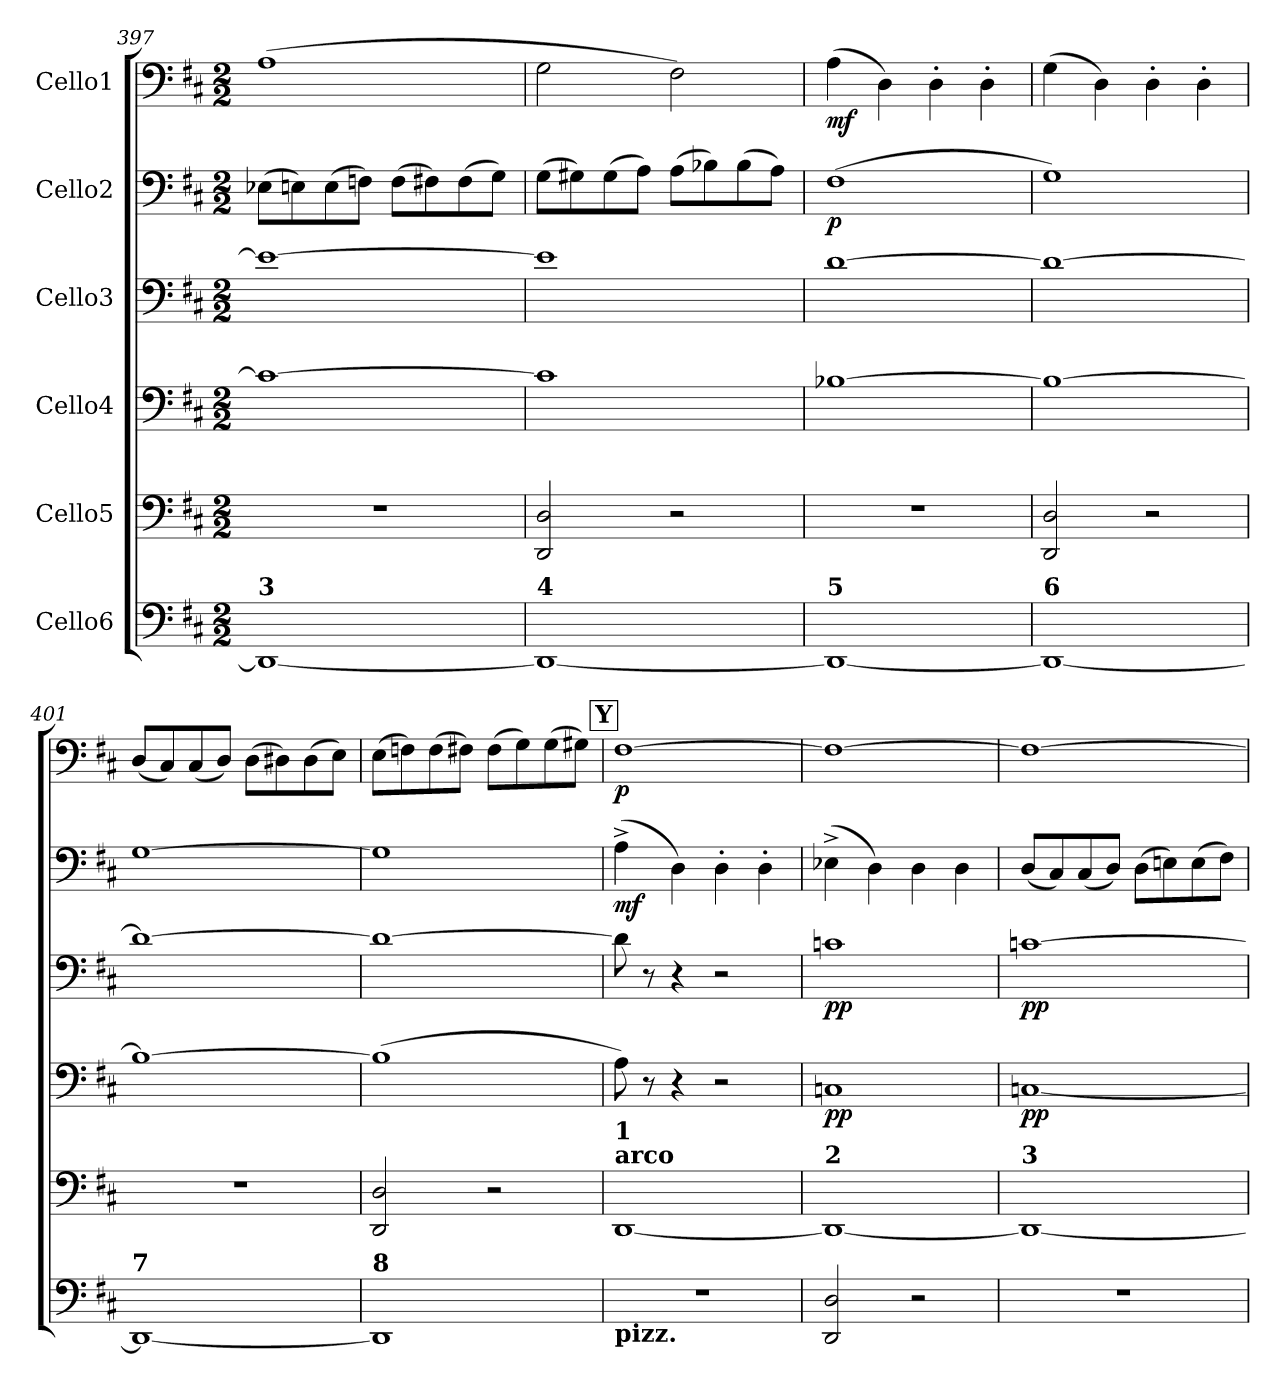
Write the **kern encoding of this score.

**kern	**kern	**kern	**dynam	**kern	**dynam	**kern	**dynam	**kern	**dynam
*part6	*part5	*part4	*part4	*part3	*part3	*part2	*part2	*part1	*part1
*staff6	*staff5	*staff4	*staff4	*staff3	*staff3	*staff2	*staff2	*staff1	*staff1
*I"Cello6	*I"Cello5	*I"Cello4	*	*I"Cello3	*	*I"Cello2	*	*I"Cello1	*
*clefF4	*clefF4	*clefF4	*	*clefF4	*	*clefF4	*	*clefF4	*
*k[f#c#]	*k[f#c#]	*k[f#c#]	*	*k[f#c#]	*	*k[f#c#]	*	*k[f#c#]	*
*D:	*D:	*D:	*	*D:	*	*D:	*	*D:	*
*M2/2	*M2/2	*M2/2	*	*M2/2	*	*M2/2	*	*M2/2	*
=397	=397	=397	=397	=397	=397	=397	=397	=397	=397
!LO:TX:a:B:t=3	!	!	!	!	!	!	!	!	!
1DD_	1r	1c_	.	1e-_	.	(8E-X\L	.	(1A	.
.	.	.	.	.	.	8En\)	.	.	.
.	.	.	.	.	.	(8E\	.	.	.
.	.	.	.	.	.	8Fn\J)	.	.	.
.	.	.	.	.	.	(8F\L	.	.	.
.	.	.	.	.	.	8F#X\)	.	.	.
.	.	.	.	.	.	(8F#\	.	.	.
.	.	.	.	.	.	8G\J)	.	.	.
=398	=398	=398	=398	=398	=398	=398	=398	=398	=398
!LO:TX:a:B:t=4	!	!	!	!	!	!	!	!	!
1DD_	2DD/ 2D/	1c]	.	1e-]	.	(8G\L	.	2G\	.
.	.	.	.	.	.	8G#X\)	.	.	.
.	.	.	.	.	.	(8G#\	.	.	.
.	.	.	.	.	.	8A\J)	.	.	.
.	2r	.	.	.	.	(8A\L	.	2F#\)	.
.	.	.	.	.	.	8B-X\)	.	.	.
.	.	.	.	.	.	(8B-\	.	.	.
.	.	.	.	.	.	8A\J)	.	.	.
!!LO:PB:g=z
=399	=399	=399	=399	=399	=399	=399	=399	=399	=399
!LO:TX:a:B:t=5	!	!	!	!	!	!	!	!	!
!	!	!	!	!	!	!	!LO:DY:b	!	!LO:DY:b
1DD_	1r	[1B-X	.	[1d	.	(1F#	p	(4A\	mf
.	.	.	.	.	.	.	.	4D\)	.
.	.	.	.	.	.	.	.	4D'\	.
.	.	.	.	.	.	.	.	4D'\	.
=400	=400	=400	=400	=400	=400	=400	=400	=400	=400
!LO:TX:a:B:t=6	!	!	!	!	!	!	!	!	!
1DD_	2DD/ 2D/	1B-_	.	1d_	.	1G)	.	(4G\	.
.	.	.	.	.	.	.	.	4D\)	.
.	2r	.	.	.	.	.	.	4D'\	.
.	.	.	.	.	.	.	.	4D'\	.
=401	=401	=401	=401	=401	=401	=401	=401	=401	=401
!LO:TX:a:B:t=7	!	!	!	!	!	!	!	!	!
1DD_	1r	1B-_	.	1d_	.	[1G	.	(8D/L	.
.	.	.	.	.	.	.	.	8C#/)	.
.	.	.	.	.	.	.	.	(8C#/	.
.	.	.	.	.	.	.	.	8D/J)	.
.	.	.	.	.	.	.	.	(8D\L	.
.	.	.	.	.	.	.	.	8D#X\)	.
.	.	.	.	.	.	.	.	(8D#\	.
.	.	.	.	.	.	.	.	8E\J)	.
=402	=402	=402	=402	=402	=402	=402	=402	=402	=402
!LO:TX:a:B:t=8	!	!	!	!	!	!	!	!	!
1DD]	2DD/ 2D/	(1B-]	.	1d_	.	1G]	.	(8E\L	.
.	.	.	.	.	.	.	.	8Fn\)	.
.	.	.	.	.	.	.	.	(8F\	.
.	.	.	.	.	.	.	.	8F#X\J)	.
.	2r	.	.	.	.	.	.	(8F#\L	.
.	.	.	.	.	.	.	.	8G\)	.
.	.	.	.	.	.	.	.	(8G\	.
.	.	.	.	.	.	.	.	8G#X\J)	.
!!LO:REH:place=s1:a:B:fs=15.4267:t=Y
=403	=403	=403	=403	=403	=403	=403	=403	=403	=403
!	!LO:TX:a:B:t=arco	!	!	!	!	!	!	!	!
!	!LO:TX:a:B:t=1	!	!	!	!	!	!	!	!
!LO:TX:b:B:t=pizz.	!	!	!	!	!	!	!	!	!
!	!	!	!	!	!	!	!LO:DY:b	!	!LO:DY:b
1r	[1DD	8A\)	.	8d\]	.	(4A^\	mf	[1F#	p
.	.	8r	.	8r	.	.	.	.	.
.	.	4r	.	4r	.	4D\)	.	.	.
.	.	2r	.	2r	.	4D'\	.	.	.
.	.	.	.	.	.	4D'\	.	.	.
=404	=404	=404	=404	=404	=404	=404	=404	=404	=404
!	!LO:TX:a:B:t=2	!	!	!	!	!	!	!	!
!	!	!	!LO:DY:b	!	!LO:DY:b	!	!	!	!
2DD/ 2D/	1DD_	1Cn	pp	1cn	pp	(4E-X^\	.	1F#_	.
.	.	.	.	.	.	4D\)	.	.	.
2r	.	.	.	.	.	4D\	.	.	.
.	.	.	.	.	.	4D\	.	.	.
!!LO:PB:g=z
=405	=405	=405	=405	=405	=405	=405	=405	=405	=405
!	!LO:TX:a:B:t=3	!	!	!	!	!	!	!	!
!	!	!	!LO:DY:b	!	!LO:DY:b	!	!	!	!
1r	1DD_	[1Cn	pp	[1cn	pp	(8D/L	.	1F#_	.
.	.	.	.	.	.	8C#/)	.	.	.
.	.	.	.	.	.	(8C#/	.	.	.
.	.	.	.	.	.	8D/J)	.	.	.
.	.	.	.	.	.	(8D\L	.	.	.
.	.	.	.	.	.	8En\)	.	.	.
.	.	.	.	.	.	(8E\	.	.	.
.	.	.	.	.	.	8F#\J)	.	.	.
=	=	=	=	=	=	=	=	=	=
*-	*-	*-	*-	*-	*-	*-	*-	*-	*-
